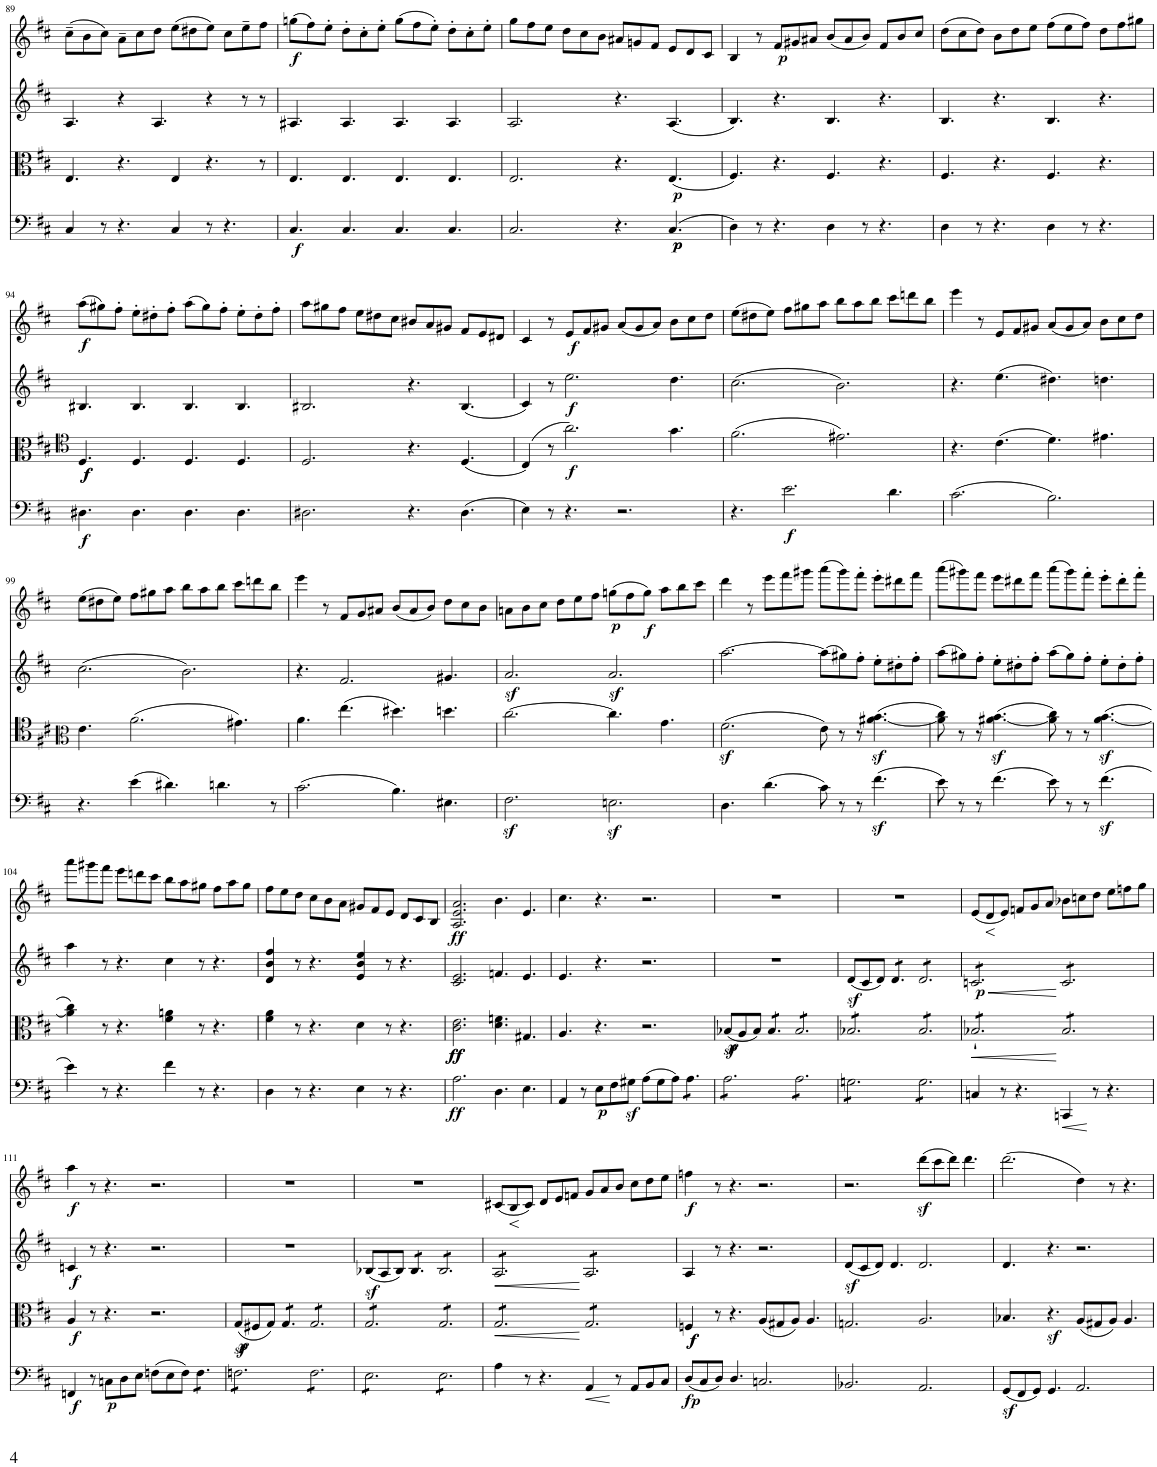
**kern	**dynam	**kern	**dynam	**kern	**dynam	**kern	**dynam
*part4	*part4	*part3	*part3	*part2	*part2	*part1	*part1
*staff4	*staff4	*staff3	*staff3	*staff2	*staff2	*staff1	*staff1
*I"Piano	*	*I"Piano	*	*I"Piano	*	*I"Piano	*
*I'Pno	*	*I'Pno	*	*I'Pno	*	*I'Pno	*
!!LO:PB:g=z
*clefF4	*	*clefC3	*	*clefG2	*	*clefG2	*
*k[f#c#]	*	*k[f#c#]	*	*k[f#c#]	*	*k[f#c#]	*
*M12/8	*	*M12/8	*	*M12/8	*	*M12/8	*
=89	=89	=89	=89	=89	=89	=89	=89
4C#/	.	4.E/	.	4.A/	.	(8cc#~\L	.
.	.	.	.	.	.	8b\	.
8r	.	.	.	.	.	8cc#\J)	.
4.r	.	4.r	.	4r	.	8a~\L	.
.	.	.	.	.	.	8cc#\	.
.	.	.	.	4.A/	.	8dd\J	.
4C#/	.	4E/	.	.	.	(8ee\L	.
.	.	.	.	.	.	8dd#X\	.
8r	.	4.r	.	4r	.	8ee\J)	.
4.r	.	.	.	.	.	8cc#\L	.
.	.	.	.	8r	.	8ee~\	.
.	.	8r	.	8r	.	8ff#\J	.
=90	=90	=90	=90	=90	=90	=90	=90
!	!LO:DY:b	!	!	!	!	!	!LO:DY:b
4.C#/	f	4.E/	.	4.A#X/	.	(8ggn\L	f
.	.	.	.	.	.	8ff#\)	.
.	.	.	.	.	.	8ee'\J	.
4.C#/	.	4.E/	.	4.A#/	.	8dd'\L	.
.	.	.	.	.	.	8cc#'\	.
.	.	.	.	.	.	8ee'\J	.
4.C#/	.	4.E/	.	4.A#/	.	(8gg\L	.
.	.	.	.	.	.	8ff#\	.
.	.	.	.	.	.	8ee'\J)	.
4.C#/	.	4.E/	.	4.A#/	.	8dd'\L	.
.	.	.	.	.	.	8cc#'\	.
.	.	.	.	.	.	8ee'\J	.
=91	=91	=91	=91	=91	=91	=91	=91
2.C#/	.	2.E/	.	2.A/	.	8gg\L	.
.	.	.	.	.	.	8ff#\	.
.	.	.	.	.	.	8ee\J	.
.	.	.	.	.	.	8dd\L	.
.	.	.	.	.	.	8cc#\	.
.	.	.	.	.	.	8b\J	.
4.r	.	4.r	.	4.r	.	8a#X/L	.
.	.	.	.	.	.	8gn/	.
.	.	.	.	.	.	8f#/J	.
!	!LO:DY:b	!	!	!	!	!	!
!	!LO:DY:n=1:b	!	!LO:DY:b	!	!	!	!
(4.C#/	p p	(4.E/	p	(4.A/	.	8e/L	.
.	.	.	.	.	.	8d/	.
.	.	.	.	.	.	8c#/J	.
=92	=92	=92	=92	=92	=92	=92	=92
4D\)	.	4.F#/)	.	4.B/)	.	4B/	.
8r	.	.	.	.	.	8r	.
!	!	!	!	!	!	!	!LO:DY:b
4.r	.	4.r	.	4.r	.	8f#/L	p
.	.	.	.	.	.	8g#X/	.
.	.	.	.	.	.	8a#X/J	.
4D\	.	4.F#/	.	4.B/	.	(8b/L	.
.	.	.	.	.	.	8a#/	.
8r	.	.	.	.	.	8b/J)	.
4.r	.	4.r	.	4.r	.	8f#/L	.
.	.	.	.	.	.	8b/	.
.	.	.	.	.	.	8cc#/J	.
=93	=93	=93	=93	=93	=93	=93	=93
4D\	.	4.F#/	.	4.B/	.	(8dd\L	.
.	.	.	.	.	.	8cc#\	.
8r	.	.	.	.	.	8dd\J)	.
4.r	.	4.r	.	4.r	.	8b\L	.
.	.	.	.	.	.	8dd\	.
.	.	.	.	.	.	8ee\J	.
4D\	.	4.F#/	.	4.B/	.	(8ff#\L	.
.	.	.	.	.	.	8ee\	.
8r	.	.	.	.	.	8ff#\J)	.
4.r	.	4.r	.	4.r	.	8dd\L	.
.	.	.	.	.	.	8ff#\	.
.	.	.	.	.	.	8gg#X\J	.
!!LO:LB:g=z
=94	=94	=94	=94	=94	=94	=94	=94
*	*	*clefC4	*	*	*	*	*
!	!LO:DY:b	!	!LO:DY:b	!	!	!	!
!	!	!	!LO:DY:n=1:b	!	!	!	!LO:DY:b
4.D#X\	f	4.D/	f f	4.B#X/	.	(8aa\L	f
.	.	.	.	.	.	8gg#X\)	.
.	.	.	.	.	.	8ff#'\J	.
4.D#\	.	4.D/	.	4.B#/	.	8ee'\L	.
.	.	.	.	.	.	8dd#X'\	.
.	.	.	.	.	.	8ff#'\J	.
4.D#\	.	4.D/	.	4.B#/	.	(8aa\L	.
.	.	.	.	.	.	8gg#\)	.
.	.	.	.	.	.	8ff#'\J	.
4.D#\	.	4.D/	.	4.B#/	.	8ee'\L	.
.	.	.	.	.	.	8dd#'\	.
.	.	.	.	.	.	8ff#'\J	.
=95	=95	=95	=95	=95	=95	=95	=95
2.D#X\	.	2.D/	.	2.B#X/	.	8aa\L	.
.	.	.	.	.	.	8gg#X\	.
.	.	.	.	.	.	8ff#\J	.
.	.	.	.	.	.	8ee\L	.
.	.	.	.	.	.	8dd#X\	.
.	.	.	.	.	.	8cc#\J	.
4.r	.	4.r	.	4.r	.	8b#X/L	.
.	.	.	.	.	.	8a/	.
.	.	.	.	.	.	8g#X/J	.
(4.D#\	.	(4.D/	.	(4.B#/	.	8f#/L	.
.	.	.	.	.	.	8e/	.
.	.	.	.	.	.	8d#X/J	.
=96	=96	=96	=96	=96	=96	=96	=96
4E\)	.	(4C#/)	.	4c#/)	.	4c#/	.
8r	.	8r	.	8r	.	8r	.
!	!	!	!LO:DY:b	!	!LO:DY:b	!	!LO:DY:b
4.r	.	2.a\)	f	2.ee\	f	8e/L	f
.	.	.	.	.	.	8f#/	.
.	.	.	.	.	.	8g#X/J	.
2.r	.	.	.	.	.	(8a/L	.
.	.	.	.	.	.	8g#/	.
.	.	.	.	.	.	8a/J)	.
.	.	4.g\	.	4.dd\	.	8b\L	.
.	.	.	.	.	.	8cc#\	.
.	.	.	.	.	.	8dd\J	.
=97	=97	=97	=97	=97	=97	=97	=97
4.r	.	(2.f#\	.	(2.cc#\	.	(8ee\L	.
.	.	.	.	.	.	8dd#X\	.
.	.	.	.	.	.	8ee\J)	.
!	!LO:DY:b	!	!	!	!	!	!
2.e\	f	.	.	.	.	8ff#\L	.
.	.	.	.	.	.	8gg#X\	.
.	.	.	.	.	.	8aa\J	.
.	.	2.e#X\)	.	2.b\)	.	8bb\L	.
.	.	.	.	.	.	8aa\	.
.	.	.	.	.	.	8bb\J	.
4.d\	.	.	.	.	.	8ccc#\L	.
.	.	.	.	.	.	8dddn\	.
.	.	.	.	.	.	8bb\J	.
=98	=98	=98	=98	=98	=98	=98	=98
(2.c#\	.	4.r	.	4.r	.	4eee\	.
.	.	.	.	.	.	8r	.
.	.	(4.c#\	.	(4.ee\	.	8e/L	.
.	.	.	.	.	.	8f#/	.
.	.	.	.	.	.	8g#X/J	.
2.B\)	.	4.d\)	.	4.dd#X\)	.	(8a/L	.
.	.	.	.	.	.	8g#/	.
.	.	.	.	.	.	8a/J)	.
.	.	4.e#X\	.	4.ddn\	.	8b\L	.
.	.	.	.	.	.	8cc#\	.
.	.	.	.	.	.	8dd\J	.
!!LO:LB:g=z
=99	=99	=99	=99	=99	=99	=99	=99
*	*	*clefC3	*	*	*	*	*
4.r	.	4.e\	.	(2.cc#\	.	(8ee\L	.
.	.	.	.	.	.	8dd#X\	.
.	.	.	.	.	.	8ee\J)	.
(4e\	.	(2.a\	.	.	.	8ff#\L	.
.	.	.	.	.	.	8gg#X\	.
4.d#X\)	.	.	.	.	.	8aa\J	.
.	.	.	.	2.b\)	.	8bb\L	.
.	.	.	.	.	.	8aa\	.
4.dn\	.	.	.	.	.	8bb\J	.
.	.	4.g#X\)	.	.	.	8ccc#\L	.
.	.	.	.	.	.	8dddn\	.
8r	.	.	.	.	.	8bb\J	.
=100	=100	=100	=100	=100	=100	=100	=100
(2.c#\	.	4.a\	.	4.r	.	4eee\	.
.	.	.	.	.	.	8r	.
.	.	(4.ee\	.	2.f#/	.	8f#/L	.
.	.	.	.	.	.	8g/	.
.	.	.	.	.	.	8a#X/J	.
4.B\)	.	4.dd#X\)	.	.	.	(8b/L	.
.	.	.	.	.	.	8a#/	.
.	.	.	.	.	.	8b/J)	.
4.E#X\	.	4.ddn\	.	4.g#X/	.	8dd\L	.
.	.	.	.	.	.	8cc#\	.
.	.	.	.	.	.	8b\J	.
=101	=101	=101	=101	=101	=101	=101	=101
2.F#z<\	.	[2.cc#\	.	2.az</	.	8an\L	.
.	.	.	.	.	.	8b\	.
.	.	.	.	.	.	8cc#\J	.
.	.	.	.	.	.	8dd\L	.
.	.	.	.	.	.	8ee\	.
.	.	.	.	.	.	8ff#\J	.
!	!	!	!	!	!	!	!LO:DY:b
2.Enz<\	.	4.cc#\]	.	2.az</	.	(8ggn\L	p
.	.	.	.	.	.	8ff#\	.
!	!	!	!	!	!	!	!LO:DY:b
.	.	.	.	.	.	8gg\J)	f
.	.	4.g\	.	.	.	8aa\L	.
.	.	.	.	.	.	8bb\	.
.	.	.	.	.	.	8ccc#\J	.
=102	=102	=102	=102	=102	=102	=102	=102
4.D\	.	(2.f#z<\	.	[2.aa\	.	4ddd\	.
.	.	.	.	.	.	8r	.
(4.d\	.	.	.	.	.	8eee\L	.
.	.	.	.	.	.	8fff#\	.
.	.	.	.	.	.	8ggg#X\J	.
8c#\)	.	8e\)	.	(8aa\L]	.	(8aaa\L	.
8r	.	8r	.	8gg#X\)	.	8ggg#\)	.
8r	.	8r	.	8ff#'\J	.	8fff#'\J	.
(4.f#z<\	.	([4.a#X\z< 4.b\z<	.	8ee'\L	.	8eee'\L	.
.	.	.	.	8dd#X'\	.	8ddd#X\	.
.	.	.	.	8ff#'\J	.	8fff#\J	.
=103	=103	=103	=103	=103	=103	=103	=103
8e\)	.	8a#\] 8cc#\)	.	(8aa\L	.	(8aaa\L	.
8r	.	8r	.	8gg#X\)	.	8ggg#X\)	.
8r	.	8r	.	8ff#'\J	.	8fff#\J	.
(4.f#\	.	([4.a#X\z< 4.b\z<	.	8ee'\L	.	8eee\L	.
.	.	.	.	8dd#X'\	.	8ddd#X\	.
.	.	.	.	8ff#'\J	.	8fff#\J	.
8e\)	.	8a#\] 8cc#\)	.	(8aa\L	.	(8aaa\L	.
8r	.	8r	.	8gg#\)	.	8ggg#\)	.
8r	.	8r	.	8ff#'\J	.	8fff#'\J	.
(4.f#z<\	.	([4.a#\z< 4.b\z<	.	8ee'\L	.	8eee'\L	.
.	.	.	.	8dd#'\	.	8ddd#'\	.
.	.	.	.	8ff#'\J	.	8fff#'\J	.
!!LO:LB:g=z
=104	=104	=104	=104	=104	=104	=104	=104
4e\)	.	4a#\] 4cc#\)	.	4aa\	.	8aaa\L	.
.	.	.	.	.	.	8ggg#X\	.
8r	.	8r	.	8r	.	8fff#\J	.
4.r	.	4.r	.	4.r	.	8eee\L	.
.	.	.	.	.	.	8dddn\	.
.	.	.	.	.	.	8ccc#\J	.
4f#\	.	4f#\ 4an\	.	4cc#\	.	8bb\L	.
.	.	.	.	.	.	8aa\	.
8r	.	8r	.	8r	.	8gg#X\J	.
4.r	.	4.r	.	4.r	.	8ff#\L	.
.	.	.	.	.	.	8aa\	.
.	.	.	.	.	.	8gg#\J	.
=105	=105	=105	=105	=105	=105	=105	=105
4D\	.	4f#\ 4a\	.	4d/ 4b/ 4ff#/	.	8ff#\L	.
.	.	.	.	.	.	8ee\	.
8r	.	8r	.	8r	.	8dd\J	.
4.r	.	4.r	.	4.r	.	8cc#\L	.
.	.	.	.	.	.	8b\	.
.	.	.	.	.	.	8a\J	.
4E\	.	4d\	.	4e/ 4b/ 4ee/	.	8g#X/L	.
.	.	.	.	.	.	8f#/	.
8r	.	8r	.	8r	.	8e/J	.
4.r	.	4.r	.	4.r	.	8d/L	.
.	.	.	.	.	.	8c#/	.
.	.	.	.	.	.	8B/J	.
=106	=106	=106	=106	=106	=106	=106	=106
!	!LO:DY:b	!	!LO:DY:b	!	!	!	!
!	!	!	!LO:DY:n=1:b	!	!	!	!LO:DY:b
2.A\	ff	2.c#\ 2.e\	ff ff	2.c#/ 2.e/	.	2.A/ 2.e/ 2.a/	ff
4.D\	.	4.d\ 4.fn\	.	4.fn/	.	4.b\	.
4.E\	.	4.G#X/	.	4.e/	.	4.e/	.
=107	=107	=107	=107	=107	=107	=107	=107
4AA/	.	4.A/	.	4.e/	.	4.cc#\	.
8r	.	.	.	.	.	.	.
!	!LO:DY:b	!	!	!	!	!	!
8E\L	p	4.r	.	4.r	.	4.r	.
8F#\	.	.	.	.	.	.	.
8G#Xz<\J	.	.	.	.	.	.	.
(8A\L	.	2.r	.	2.r	.	2.r	.
8G#\	.	.	.	.	.	.	.
8A\J)	.	.	.	.	.	.	.
*tremolo	*	*	*	*	*	*	*
8A\L	.	.	.	.	.	.	.
8A\	.	.	.	.	.	.	.
8A\J	.	.	.	.	.	.	.
=108	=108	=108	=108	=108	=108	=108	=108
!	!	!	!LO:DY:b	!	!	!	!
8A\L	.	(8B-Xz</L	p	1.r	.	1.r	.
8A\	.	8A/	.	.	.	.	.
8A\	.	8B-/J)	.	.	.	.	.
*	*	*tremolo	*	*	*	*	*
8A\	.	8B-/L	.	.	.	.	.
8A\	.	8B-/	.	.	.	.	.
8A\J	.	8B-/J	.	.	.	.	.
8A\L	.	8B-/L	.	.	.	.	.
8A\	.	8B-/	.	.	.	.	.
8A\	.	8B-/	.	.	.	.	.
8A\	.	8B-/	.	.	.	.	.
8A\	.	8B-/	.	.	.	.	.
8A\J	.	8B-/J	.	.	.	.	.
=109	=109	=109	=109	=109	=109	=109	=109
8Gn\L	.	8B-X/L	.	(8dz</L	.	1.r	.
8Gn\	.	8B-X/	.	8c#/	.	.	.
8Gn\	.	8B-X/	.	8d/J)	.	.	.
*	*	*	*	*tremolo	*	*	*
8Gn\	.	8B-X/	.	8d/L	.	.	.
8Gn\	.	8B-X/	.	8d/	.	.	.
8Gn\J	.	8B-X/J	.	8d/J	.	.	.
8G\L	.	8B-/L	.	8d/L	.	.	.
8G\	.	8B-/	.	8d/	.	.	.
8G\	.	8B-/	.	8d/	.	.	.
8G\	.	8B-/	.	8d/	.	.	.
8G\	.	8B-/	.	8d/	.	.	.
8G\J	.	8B-/J	.	8d/J	.	.	.
*Xtremolo	*	*	*	*	*	*	*
=110	=110	=110	=110	=110	=110	=110	=110
!	!	!	!LO:HP:b	!	!LO:HP:b	!	!
!	!	!	!	!	!LO:DY:n=1:b	!	!
4Cn/	.	8B-X`/L	<	8cn/L	< p	(8e/L	.
!	!	!	!	!	!	!	!LO:HP:b
.	.	8B-X`/	.	8cn/	.	8d/	<
8r	.	8B-X`/	.	8cn/	.	8e/J)	[
4.r	.	8B-X`/	.	8cn/	.	8fn/L	.
.	.	8B-X`/	.	8cn/	.	8g/	.
.	.	8B-X`/J	.	8cn/J	.	8a/J	.
!	!LO:HP:b	!	!	!	!	!	!
4CCn/	<	8B-/L	.	8c/L	.	8b-X\L	.
.	.	8B-/	.	8c/	.	8ccn\	.
8r	.	8B-/	.	8c/	.	8dd\J	.
4.r	.	8B-/	.	8c/	.	8ee\L	.
.	.	8B-/	.	8c/	.	8ffn\	.
.	.	8B-/J	.	8c/J	.	8gg\J	.
*	*	*	*	*Xtremolo	*	*	*
*	*	*Xtremolo	*	*	*	*	*
!!LO:LB:g=z
=111	=111	=111	=111	=111	=111	=111	=111
!	!LO:DY:b	!	!LO:DY:b	!	!LO:DY:b	!	!LO:DY:b
4FFn/	f	4A/	f	4cn/	f	4aa\	f
8r	.	8r	.	8r	.	8r	.
!	!LO:DY:b	!	!	!	!	!	!
8Cn\L	p	4.r	.	4.r	.	4.r	.
8D\	.	.	.	.	.	.	.
8E\J	.	.	.	.	.	.	.
(8Fn\L	.	2.r	.	2.r	.	2.r	.
8E\	.	.	.	.	.	.	.
8F\J)	.	.	.	.	.	.	.
*tremolo	*	*	*	*	*	*	*
8F\L	.	.	.	.	.	.	.
8F\	.	.	.	.	.	.	.
8F\J	.	.	.	.	.	.	.
=112	=112	=112	=112	=112	=112	=112	=112
!	!	!	!LO:DY:b	!	!	!	!
8Fn\L	.	(8Gz</L	p	1.r	.	1.r	.
8Fn\	.	8F#X/	.	.	.	.	.
8Fn\	.	8G/J)	.	.	.	.	.
*	*	*tremolo	*	*	*	*	*
8Fn\	.	8G/L	.	.	.	.	.
8Fn\	.	8G/	.	.	.	.	.
8Fn\J	.	8G/J	.	.	.	.	.
8F\L	.	8G/L	.	.	.	.	.
8F\	.	8G/	.	.	.	.	.
8F\	.	8G/	.	.	.	.	.
8F\	.	8G/	.	.	.	.	.
8F\	.	8G/	.	.	.	.	.
8F\J	.	8G/J	.	.	.	.	.
=113	=113	=113	=113	=113	=113	=113	=113
8E\L	.	8G/L	.	(8B-Xz</L	.	1.r	.
8E\	.	8G/	.	8A/	.	.	.
8E\	.	8G/	.	8B-/J)	.	.	.
*	*	*	*	*tremolo	*	*	*
8E\	.	8G/	.	8B-/L	.	.	.
8E\	.	8G/	.	8B-/	.	.	.
8E\J	.	8G/J	.	8B-/J	.	.	.
8E\L	.	8G/L	.	8B-/L	.	.	.
8E\	.	8G/	.	8B-/	.	.	.
8E\	.	8G/	.	8B-/	.	.	.
8E\	.	8G/	.	8B-/	.	.	.
8E\	.	8G/	.	8B-/	.	.	.
8E\J	.	8G/J	.	8B-/J	.	.	.
*Xtremolo	*	*	*	*	*	*	*
=114	=114	=114	=114	=114	=114	=114	=114
4A\	.	8G/L	.	8A/L	.	(8c#X/L	.
!	!	!	!	!	!	!	!LO:HP:b
.	.	8G/	.	8A/	.	8B/	<
8r	.	8G/	.	8A/	.	8c#/J)	[
4.r	.	8G/	.	8A/	.	8d/L	.
.	.	8G/	.	8A/	.	8e/	.
.	.	8G/J	.	8A/J	.	8fn/J	.
4AA/	.	8G/L	[	8A/L	[	8g/L	.
.	.	8G/	.	8A/	.	8a/	.
8r	[	8G/	.	8A/	.	8b/J	.
8AA/L	.	8G/	.	8A/	.	8cc#\L	.
8BB/	.	8G/	.	8A/	.	8dd\	.
8C#/J	.	8G/J	.	8A/J	.	8ee\J	.
*	*	*	*	*Xtremolo	*	*	*
*	*	*Xtremolo	*	*	*	*	*
=115	=115	=115	=115	=115	=115	=115	=115
!	!LO:DY:b	!	!LO:DY:b	!	!	!	!
!	!	!	!LO:DY:n=1:b	!	!	!	!LO:DY:b
(8D/L	fp	4Fn/	f f	4A/	.	4ffn\	f
8C#/	.	.	.	.	.	.	.
8D/J)	.	8r	.	8r	.	8r	.
4.D/	.	4.r	.	4.r	.	4.r	.
2.Cn/	.	(8A/L	.	2.r	.	2.r	.
.	.	8G#X/	.	.	.	.	.
.	.	8A/J)	.	.	.	.	.
.	.	4.A/	.	.	.	.	.
=116	=116	=116	=116	=116	=116	=116	=116
2.BB-X/	.	2.Gn/	.	(8dz</L	.	2.r	.
.	.	.	.	8c#/	.	.	.
.	.	.	.	8d/J)	.	.	.
.	.	.	.	4.d/	.	.	.
2.AA/	.	2.A/	.	2.d/	.	(8dddz<\L	.
.	.	.	.	.	.	8ccc#\	.
.	.	.	.	.	.	8ddd\J)	.
.	.	.	.	.	.	4.ddd\	.
=117	=117	=117	=117	=117	=117	=117	=117
(8GGz</L	.	4.B-X/	.	4.d/	.	(2.ddd\	.
8FF#/	.	.	.	.	.	.	.
8GG/J)	.	.	.	.	.	.	.
!	!	!	!LO:DY:b	!	!	!	!
4.GG/	.	4.r	sf	4.r	.	.	.
2.AA/	.	(8A/L	.	2.r	.	4dd\)	.
.	.	8G#X/	.	.	.	.	.
.	.	8A/J)	.	.	.	8r	.
.	.	4.A/	.	.	.	4.r	.
=	=	=	=	=	=	=	=
*-	*-	*-	*-	*-	*-	*-	*-
